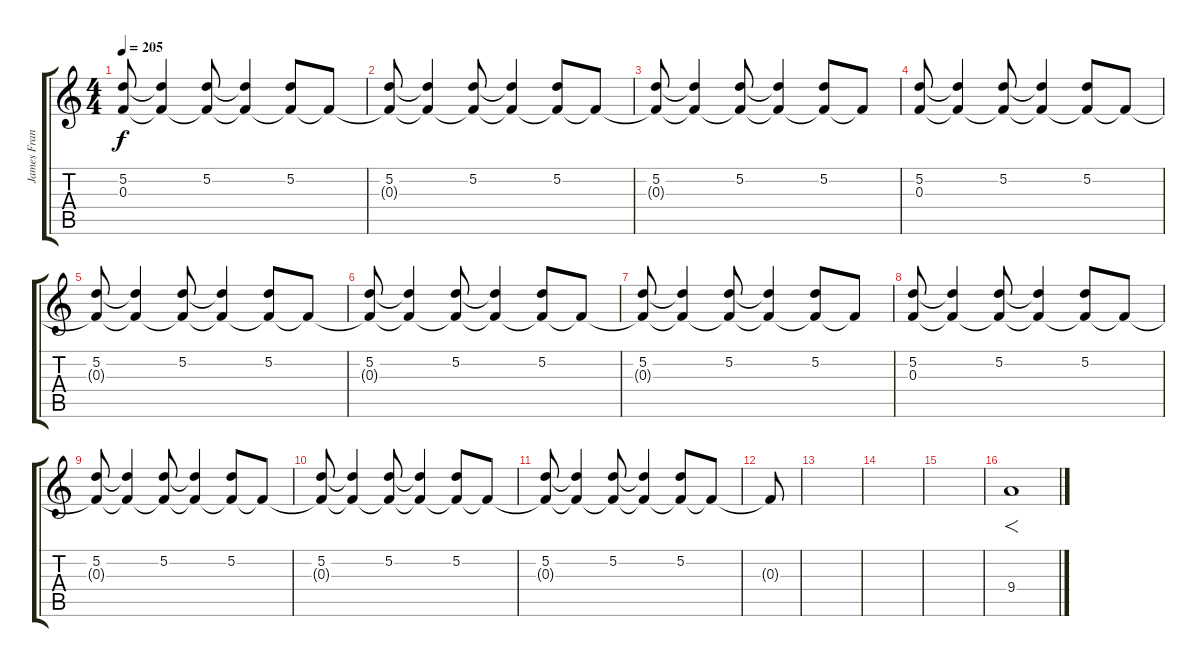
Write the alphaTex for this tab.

\track ("James Frantic Guitar" "James Fran") {instrument distortionguitar}
\staff {score tabs}
\tuning (D4 A3 F3 C3 G2 C2) {hide}
\ts (4 4)
\tempo 205
\clef g2
\ks c
(5.2 0.3{t}).8{dy f volume 13 instrument applause} (5.2{t} 0.3{t}).4 (5.2 0.3{t}).8 (5.2{t} 0.3{t}).4 (5.2 0.3{t}).8 0.3{t}.8 |
(5.2 0.3{t}).8{volume 13 instrument applause} (5.2{t} 0.3{t}).4 (5.2 0.3{t}).8 (5.2{t} 0.3{t}).4 (5.2 0.3{t}).8 0.3{t}.8 |
(5.2 0.3{t}).8{volume 13 instrument applause} (5.2{t} 0.3{t}).4 (5.2 0.3{t}).8 (5.2{t} 0.3{t}).4 (5.2 0.3{t}).8 0.3{t}.8 |
(5.2 0.3).8{volume 12 instrument applause} (5.2{t} 0.3{t}).4 (5.2 0.3{t}).8 (5.2{t} 0.3{t}).4 (5.2 0.3{t}).8 0.3{t}.8 |
(5.2 0.3{t}).8{volume 13 instrument applause} (5.2{t} 0.3{t}).4 (5.2 0.3{t}).8 (5.2{t} 0.3{t}).4 (5.2 0.3{t}).8 0.3{t}.8 |
(5.2 0.3{t}).8{volume 16 instrument applause} (5.2{t} 0.3{t}).4 (5.2 0.3{t}).8 (5.2{t} 0.3{t}).4 (5.2 0.3{t}).8 0.3{t}.8 |
(5.2 0.3{t}).8{volume 13 instrument applause} (5.2{t} 0.3{t}).4 (5.2 0.3{t}).8 (5.2{t} 0.3{t}).4 (5.2 0.3{t}).8 0.3{t}.8 |
(5.2 0.3).8{volume 16 instrument applause} (5.2{t} 0.3{t}).4 (5.2 0.3{t}).8 (5.2{t} 0.3{t}).4 (5.2 0.3{t}).8 0.3{t}.8 |
(5.2 0.3{t}).8{volume 12 instrument applause} (5.2{t} 0.3{t}).4 (5.2 0.3{t}).8 (5.2{t} 0.3{t}).4 (5.2 0.3{t}).8 0.3{t}.8 |
(5.2 0.3{t}).8{volume 16 instrument applause} (5.2{t} 0.3{t}).4 (5.2 0.3{t}).8 (5.2{t} 0.3{t}).4 (5.2 0.3{t}).8 0.3{t}.8 |
(5.2 0.3{t}).8{volume 16 instrument applause} (5.2{t} 0.3{t}).4 (5.2 0.3{t}).8 (5.2{t} 0.3{t}).4 (5.2 0.3{t}).8 0.3{t}.8 |
0.3{t}.8{volume 16 instrument applause} |
|
|
|
9.4.1{f volume 16 instrument applause}
